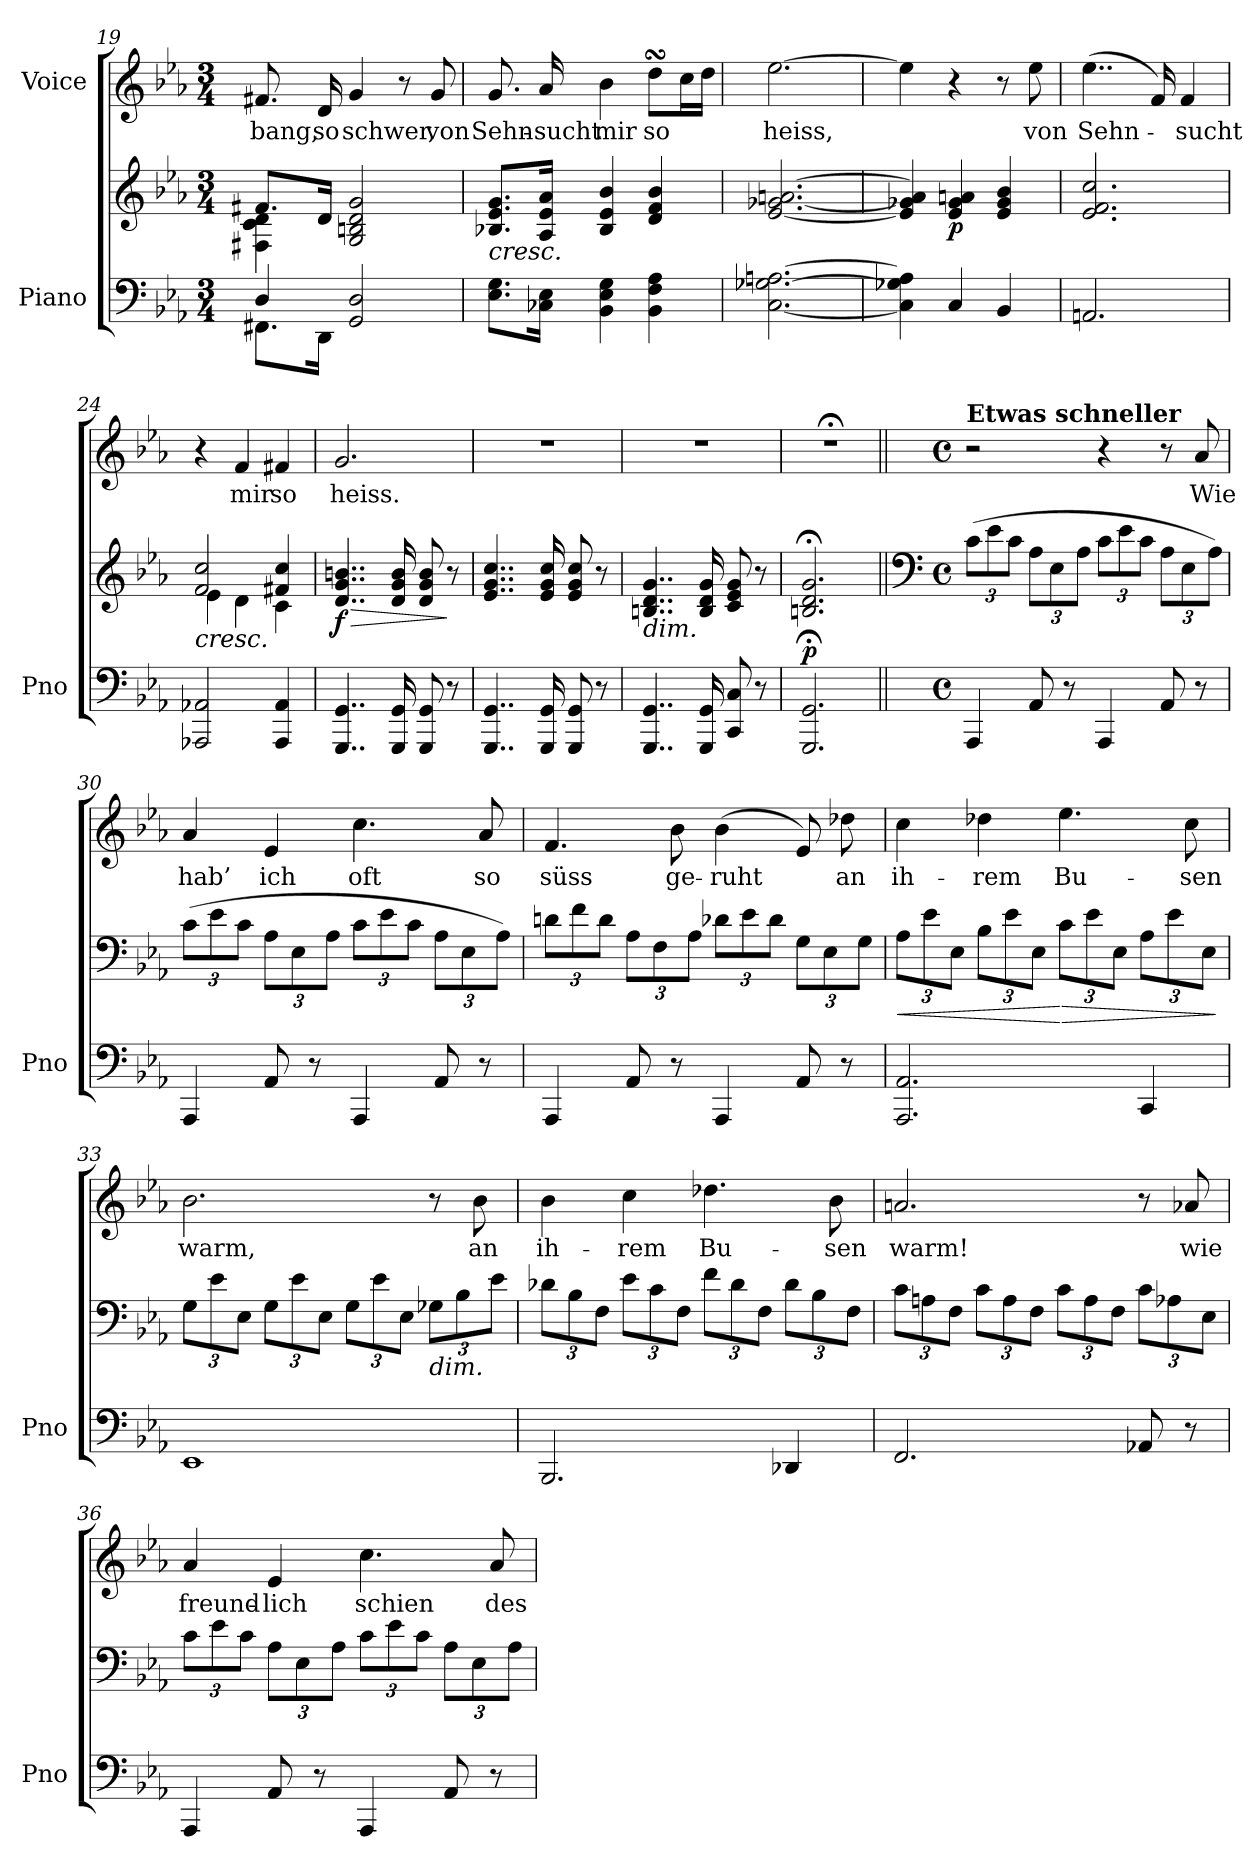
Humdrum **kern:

**kern	**kern	**dynam	**kern	**text
*part2	*part2	*part2	*part1	*part1
*staff3	*staff2	*staff2/3	*staff1	*staff1
*I"Piano	*	*	*I"Voice	*
*I'Pno	*	*	*	*
*clefF4	*clefG2	*	*clefG2	*
*k[b-e-a-]	*k[b-e-a-]	*	*k[b-e-a-]	*
*M3/4	*M3/4	*	*M3/4	*
=19	=19	=19	=19	=19
*^	*^	*	*	*
4D/	8.FF#X\L	8.f#X/L	4F#X\ 4c\ 4d\	.	8.f#X/	bang,
.	16DD\Jk	16d/Jk	.	.	16d/	so
2GG/ 2D/	2ryy	2G/ 2Bn/ 2d/ 2g/	2ryy	.	4g/	schwer,
.	.	.	.	.	8r	.
.	.	.	.	.	8g/	von
*v	*v	*	*	*	*	*
*	*v	*v	*	*	*
=20	=20	=20	=20	=20
!	!LO:TX:b:i:t=cresc.	!	!	!
8.E-\ 8.G\L	8.B-X/ 8.e-/ 8.g/L	.	8.g/	Sehn-
16C-X\ 16E-\Jk	16A-/ 16e-/ 16a-/Jk	.	16a-/	-sucht
4BB-\ 4E-\ 4G\	4B-/ 4e-/ 4b-/	.	4b-\	mir
4BB-\ 4F\ 4A-\	4d/ 4f/ 4b-/	.	8ddsSsS\L	so
.	.	.	16cc\L	.
.	.	.	16dd\JJ	.
=21	=21	=21	=21	=21
[2.C\ [2.G-X\ [2.An\	[2.e-/ [2.g-X/ [2.an/	.	[2.ee-\	heiss,
=22	=22	=22	=22	=22
4C\] 4G-X\] 4An\]	4e-/] 4g-X/] 4an/]	.	4ee-\]	.
!	!	!LO:DY:b	!	!
4C/	4e-/ 4g-/ 4a/	p	4r	.
4BB-/	4e-/ 4g-/ 4b-/	.	8r	.
.	.	.	8ee-\	von
=23	=23	=23	=23	=23
2.AAn/	2.e-/ 2.f/ 2.cc/	.	(4..ee-\	Sehn-
.	.	.	16f/)	.
.	.	.	4f/	-sucht
=24	=24	=24	=24	=24
*	*^	*	*	*
!	!LO:TX:b:i:t=cresc.	!	!	!	!
2AAA-X/ 2AA-X/	2f/ 2cc/	4e-\	.	4r	.
.	.	4d\	.	4f/	mir
4AAA-/ 4AA-/	4f#X/ 4cc/	4c\	.	4f#X/	so
=25	=25	=25	=25	=25	=25
!	!	!	!LO:HP:b	!	!
!	!	!	!LO:DY:n=1:b	!	!
*	*v	*v	*	*	*
4..GGG/ 4..GG/	4..d/ 4..g/ 4..bn/	> f	2.g/	heiss.
16GGG/ 16GG/	16d/ 16g/ 16b/	.	.	.
8GGG/ 8GG/	8d/ 8g/ 8b/	.	.	.
8r	8r	]	.	.
=26	=26	=26	=26	=26
4..GGG/ 4..GG/	4..e-/ 4..g/ 4..cc/	.	2.r	.
16GGG/ 16GG/	16e-/ 16g/ 16cc/	.	.	.
8GGG/ 8GG/	8e-/ 8g/ 8cc/	.	.	.
8r	8r	.	.	.
=27	=27	=27	=27	=27
!	!LO:TX:b:i:t=dim.	!	!	!
4..GGG/ 4..GG/	4..Bn/ 4..d/ 4..g/	.	2.r	.
16GGG/ 16GG/	16B/ 16d/ 16g/	.	.	.
8CC/ 8C/	8c/ 8e-/ 8g/	.	.	.
8r	8r	.	.	.
=28	=28	=28	=28	=28
!	!	!LO:DY:a=2	!	!
2.GGG/; 2.GG/;	2.Bn/;< 2.d/;< 2.g/;<	p	2.r;<	.
=29||	=29||	=29||	=29||	=29||
*	*clefF4	*	*	*
*M4/4	*M4/4	*	*M4/4	*
*met(c)	*met(c)	*	*met(c)	*
*	*Xbrackettup	*	*	*
!	!	!	!LO:TX:a:B:t=Etwas schneller	!
4AAA-/	(12c\L	.	2r	.
.	12e-\	.	.	.
.	12c\J	.	.	.
8AA-/	12A-\L	.	.	.
.	12E-\	.	.	.
8r	.	.	.	.
.	12A-\J	.	.	.
4AAA-/	12c\L	.	4r	.
.	12e-\	.	.	.
.	12c\J	.	.	.
8AA-/	12A-\L	.	8r	.
.	12E-\	.	.	.
8r	.	.	8a-/	Wie
.	12A-\J)	.	.	.
=30	=30	=30	=30	=30
4AAA-/	(12c\L	.	4a-/	hab’
.	12e-\	.	.	.
.	12c\J	.	.	.
8AA-/	12A-\L	.	4e-/	ich
.	12E-\	.	.	.
8r	.	.	.	.
.	12A-\J	.	.	.
4AAA-/	12c\L	.	4.cc\	oft
.	12e-\	.	.	.
.	12c\J	.	.	.
8AA-/	12A-\L	.	.	.
.	12E-\	.	.	.
8r	.	.	8a-/	so
.	12A-\J)	.	.	.
=31	=31	=31	=31	=31
4AAA-/	12dn\L	.	4.f/	süss
.	12f\	.	.	.
.	12d\J	.	.	.
8AA-/	12A-\L	.	.	.
.	12F\	.	.	.
8r	.	.	8b-\	ge-
.	12A-\J	.	.	.
4AAA-/	12d-X\L	.	(4b-\	-ruht
.	12e-\	.	.	.
.	12d-\J	.	.	.
8AA-/	12G\L	.	8e-/)	.
.	12E-\	.	.	.
8r	.	.	8dd-X\	an
.	12G\J	.	.	.
=32	=32	=32	=32	=32
!	!	!LO:HP:b	!	!
2.AAA-/ 2.AA-/	12A-\L	<	4cc\	ih-
.	12e-\	.	.	.
.	12E-\J	.	.	.
.	12B-\L	.	4dd-X\	-rem
.	12e-\	.	.	.
.	12E-\J	.	.	.
!	!	!LO:HP:n=1:b	!	!
.	12c\L	[ >	4.ee-\	Bu-
.	12e-\	.	.	.
.	12E-\J	.	.	.
4CC/	12A-\L	.	.	.
.	12e-\	.	.	.
.	.	.	8cc\	-sen
.	12E-\J	.	.	.
.	.	]	.	.
=33	=33	=33	=33	=33
1EE-	12G\L	.	2.b-\	warm,
.	12e-\	.	.	.
.	12E-\J	.	.	.
.	12G\L	.	.	.
.	12e-\	.	.	.
.	12E-\J	.	.	.
.	12G\L	.	.	.
.	12e-\	.	.	.
.	12E-\J	.	.	.
!	!LO:TX:b:i:t=dim.	!	!	!
.	12G-X\L	.	8r	.
.	12B-\	.	.	.
.	.	.	8b-\	an
.	12e-\J	.	.	.
=34	=34	=34	=34	=34
2.BBB-/	12d-X\L	.	4b-\	ih-
.	12B-\	.	.	.
.	12F\J	.	.	.
.	12e-\L	.	4cc\	-rem
.	12c\	.	.	.
.	12F\J	.	.	.
.	12f\L	.	4.dd-X\	Bu-
.	12d-\	.	.	.
.	12F\J	.	.	.
4DD-X/	12d-\L	.	.	.
.	12B-\	.	.	.
.	.	.	8b-\	-sen
.	12F\J	.	.	.
=35	=35	=35	=35	=35
2.FF/	12c\L	.	2.an/	warm!
.	12An\	.	.	.
.	12F\J	.	.	.
.	12c\L	.	.	.
.	12A\	.	.	.
.	12F\J	.	.	.
.	12c\L	.	.	.
.	12A\	.	.	.
.	12F\J	.	.	.
8AA-X/	12c\L	.	8r	.
.	12A-X\	.	.	.
8r	.	.	8a-X/	wie
.	12E-\J	.	.	.
=36	=36	=36	=36	=36
4AAA-/	12c\L	.	4a-/	freund-
.	12e-\	.	.	.
.	12c\J	.	.	.
8AA-/	12A-\L	.	4e-/	-lich
.	12E-\	.	.	.
8r	.	.	.	.
.	12A-\J	.	.	.
4AAA-/	12c\L	.	4.cc\	schien
.	12e-\	.	.	.
.	12c\J	.	.	.
8AA-/	12A-\L	.	.	.
.	12E-\	.	.	.
8r	.	.	8a-/	des
.	12A-\J	.	.	.
=	=	=	=	=
*-	*-	*-	*-	*-
